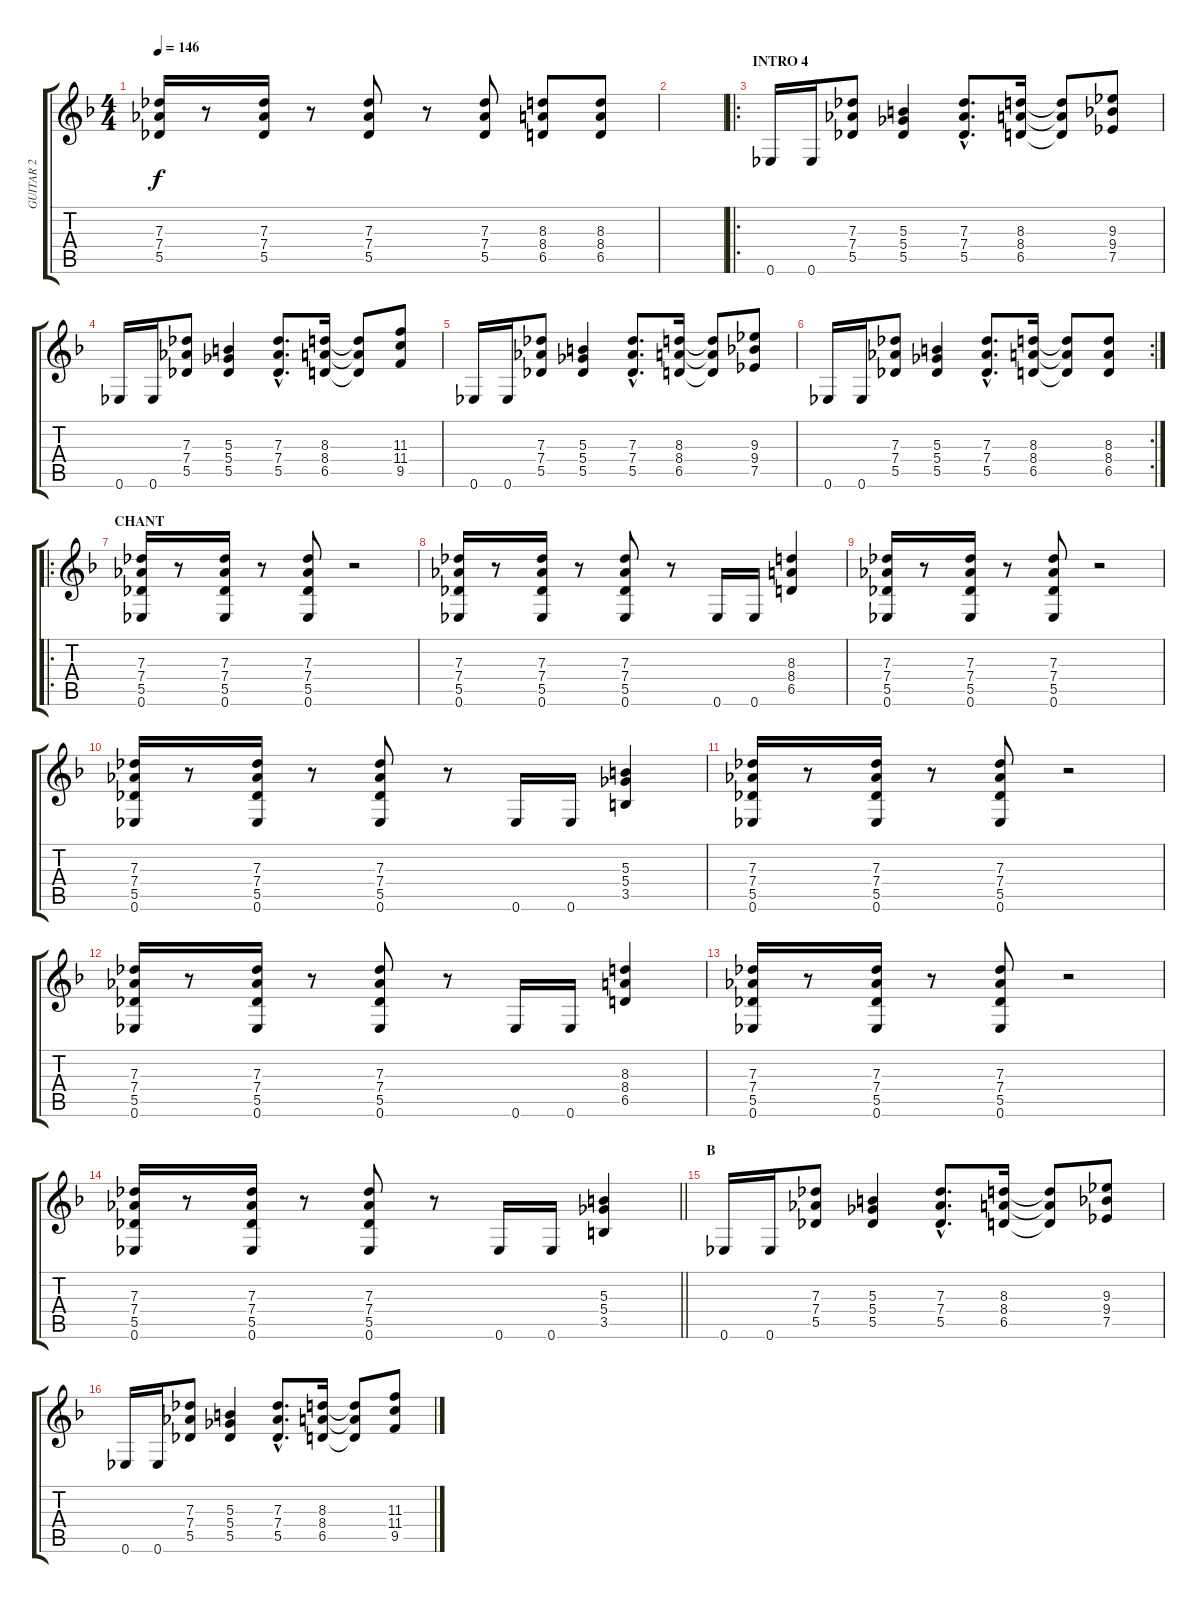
\track ("GUITAR 2" "GUITAR 2") {instrument distortionguitar}
\staff {score tabs}
\tuning (D4 Bb3 Gb3 Db3 Ab2 Eb2) {hide}
\ts (4 4)
\tempo 146
\clef g2
\ks dminor
(7.3 7.4 5.5).16{dy f} r.8 (7.3 7.4 5.5).16 r.8 (7.3 7.4 5.5).8 r.8 (7.3 7.4 5.5).8 (8.3 8.4 6.5).8 (8.3 8.4 6.5).8 |
|
\ro
\section ("" "INTRO 4")
0.6.16 0.6.16 (7.3 7.4 5.5).8 (5.3 5.4 5.5).4 (7.3{hac} 7.4{hac} 5.5{hac}).8{d} (8.3 8.4 6.5).16 (8.3{t} 8.4{t} 6.5{t}).8 (9.3 9.4 7.5).8 |
0.6.16 0.6.16 (7.3 7.4 5.5).8 (5.3 5.4 5.5).4 (7.3{hac} 7.4{hac} 5.5{hac}).8{d} (8.3 8.4 6.5).16 (8.3{t} 8.4{t} 6.5{t}).8 (11.3 11.4 9.5).8 |
0.6.16 0.6.16 (7.3 7.4 5.5).8 (5.3 5.4 5.5).4 (7.3{hac} 7.4{hac} 5.5{hac}).8{d} (8.3 8.4 6.5).16 (8.3{t} 8.4{t} 6.5{t}).8 (9.3 9.4 7.5).8 |
\rc 2
0.6.16 0.6.16 (7.3 7.4 5.5).8 (5.3 5.4 5.5).4 (7.3{hac} 7.4{hac} 5.5{hac}).8{d} (8.3 8.4 6.5).16 (8.3{t} 8.4{t} 6.5{t}).8 (8.3 8.4 6.5).8 |
\ro
\section ("" "CHANT")
(7.3 7.4 5.5 0.6).16 r.8 (7.3 7.4 5.5 0.6).16 r.8 (7.3 7.4 5.5 0.6).8 r.2 |
(7.3 7.4 5.5 0.6).16 r.8 (7.3 7.4 5.5 0.6).16 r.8 (7.3 7.4 5.5 0.6).8 r.8 0.6.16 0.6.16 (8.3 8.4 6.5).4 |
(7.3 7.4 5.5 0.6).16 r.8 (7.3 7.4 5.5 0.6).16 r.8 (7.3 7.4 5.5 0.6).8 r.2 |
(7.3 7.4 5.5 0.6).16 r.8 (7.3 7.4 5.5 0.6).16 r.8 (7.3 7.4 5.5 0.6).8 r.8 0.6.16 0.6.16 (5.3 5.4 3.5).4 |
(7.3 7.4 5.5 0.6).16 r.8 (7.3 7.4 5.5 0.6).16 r.8 (7.3 7.4 5.5 0.6).8 r.2 |
(7.3 7.4 5.5 0.6).16 r.8 (7.3 7.4 5.5 0.6).16 r.8 (7.3 7.4 5.5 0.6).8 r.8 0.6.16 0.6.16 (8.3 8.4 6.5).4 |
(7.3 7.4 5.5 0.6).16 r.8 (7.3 7.4 5.5 0.6).16 r.8 (7.3 7.4 5.5 0.6).8 r.2 |
\barLineRight lightlight
(7.3 7.4 5.5 0.6).16 r.8 (7.3 7.4 5.5 0.6).16 r.8 (7.3 7.4 5.5 0.6).8 r.8 0.6.16 0.6.16 (5.3 5.4 3.5).4 |
\section ("" "B")
0.6.16 0.6.16 (7.3 7.4 5.5).8 (5.3 5.4 5.5).4 (7.3{hac} 7.4{hac} 5.5{hac}).8{d} (8.3 8.4 6.5).16 (8.3{t} 8.4{t} 6.5{t}).8 (9.3 9.4 7.5).8 |
0.6.16 0.6.16 (7.3 7.4 5.5).8 (5.3 5.4 5.5).4 (7.3{hac} 7.4{hac} 5.5{hac}).8{d} (8.3 8.4 6.5).16 (8.3{t} 8.4{t} 6.5{t}).8 (11.3 11.4 9.5).8
